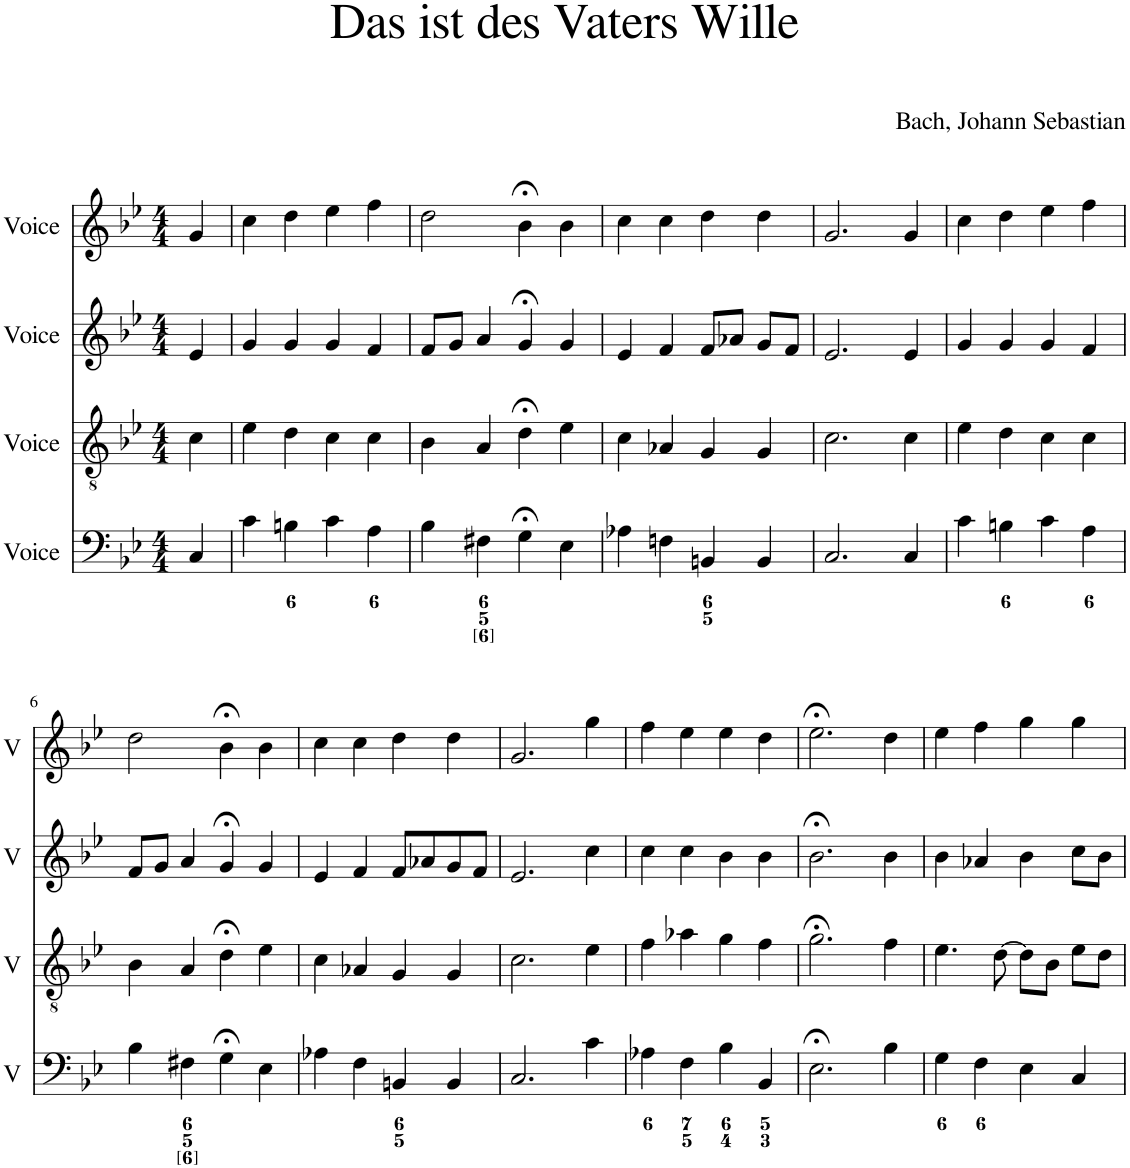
**kern	**kern	**kern	**kern
*part4	*part3	*part2	*part1
*staff4	*staff3	*staff2	*staff1
*I"Voice	*I"Voice	*I"Voice	*I"Voice
*I'V	*I'V	*I'V	*I'V
*clefF4	*clefGv2	*clefG2	*clefG2
*k[b-e-]	*k[b-e-]	*k[b-e-]	*k[b-e-]
*M4/4	*M4/4	*M4/4	*M4/4
=	=	=	=
4C/	4c\	4e-/	4g/
=1	=1	=1	=1
4c\	4e-\	4g/	4cc\
4Bn\	4d\	4g/	4dd\
4c\	4c\	4g/	4ee-\
4A\	4c\	4f/	4ff\
=2	=2	=2	=2
4B-\	4B-\	8f/L	2dd\
.	.	8g/J	.
4F#X\	4A/	4a/	.
4G;<\	4d;<\	4g;</	4b-;<\
4E-\	4e-\	4g/	4b-\
=3	=3	=3	=3
4A-X\	4c\	4e-/	4cc\
4Fn\	4A-X/	4f/	4cc\
4BBn/	4G/	8f/L	4dd\
.	.	8a-X/J	.
4BB/	4G/	8g/L	4dd\
.	.	8f/J	.
=4	=4	=4	=4
2.C/	2.c\	2.e-/	2.g/
4C/	4c\	4e-/	4g/
=5	=5	=5	=5
4c\	4e-\	4g/	4cc\
4Bn\	4d\	4g/	4dd\
4c\	4c\	4g/	4ee-\
4A\	4c\	4f/	4ff\
!!LO:LB:g=z
=6	=6	=6	=6
4B-\	4B-\	8f/L	2dd\
.	.	8g/J	.
4F#X\	4A/	4a/	.
4G;<\	4d;<\	4g;</	4b-;<\
4E-\	4e-\	4g/	4b-\
=7	=7	=7	=7
4A-X\	4c\	4e-/	4cc\
4F\	4A-X/	4f/	4cc\
4BBn/	4G/	8f/L	4dd\
.	.	8a-X/	.
4BB/	4G/	8g/	4dd\
.	.	8f/J	.
=8	=8	=8	=8
2.C/	2.c\	2.e-/	2.g/
4c\	4e-\	4cc\	4gg\
=9	=9	=9	=9
4A-X\	4f\	4cc\	4ff\
4F\	4a-X\	4cc\	4ee-\
4B-\	4g\	4b-\	4ee-\
4BB-/	4f\	4b-\	4dd\
=10	=10	=10	=10
2.E-;<\	2.g;<\	2.b-;<\	2.ee-;<\
4B-\	4f\	4b-\	4dd\
=11	=11	=11	=11
4G\	4.e-\	4b-\	4ee-\
4F\	.	4a-X/	4ff\
.	[8d\	.	.
4E-\	8d\L]	4b-\	4gg\
.	8B-\J	.	.
4C/	8e-\L	8cc\L	4gg\
.	8d\J	8b-\J	.
=	=	=	=
*-	*-	*-	*-
